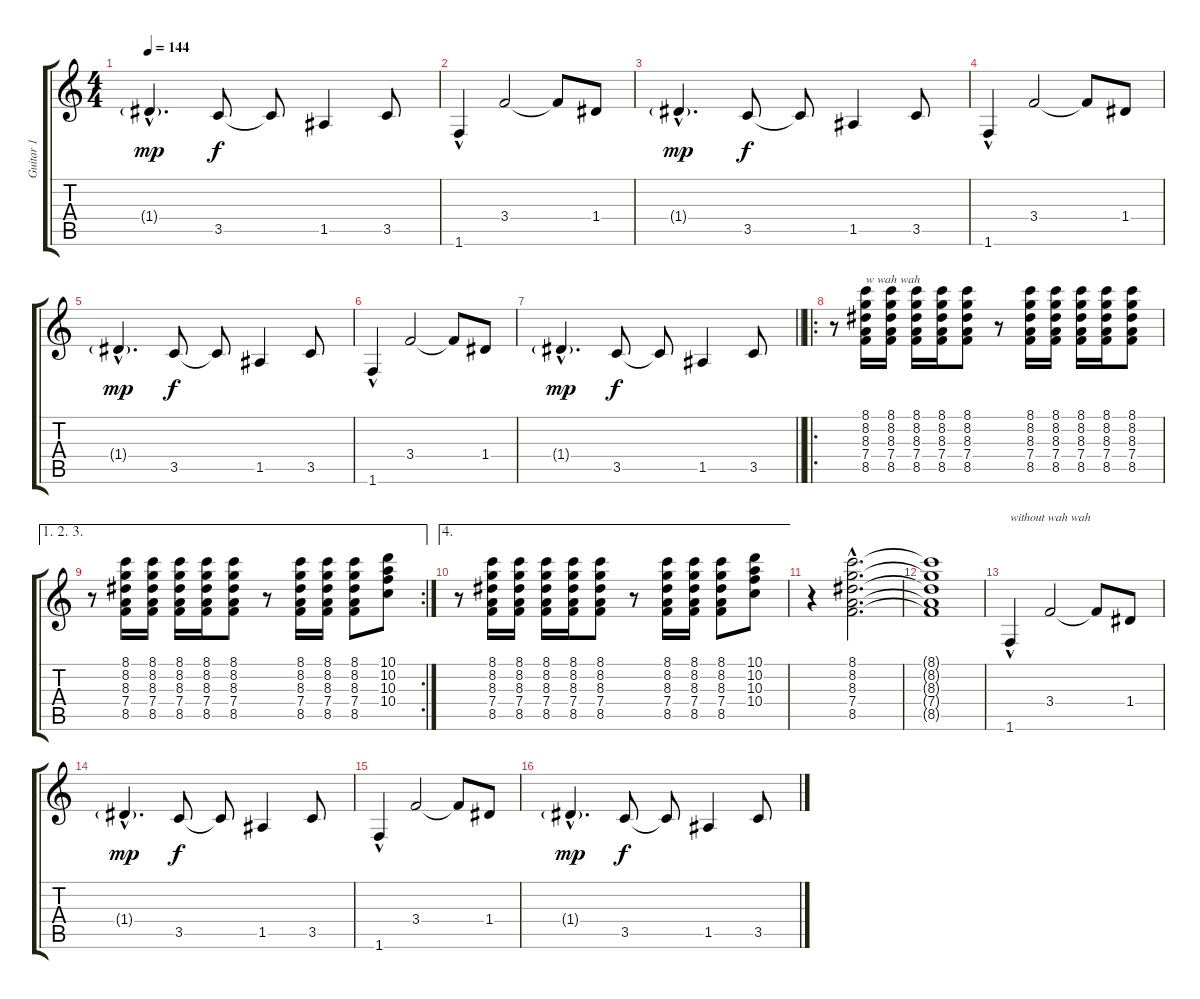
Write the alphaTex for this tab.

\track ("Guitar 1" "Guitar 1") {instrument electricguitarjazz}
\staff {score tabs}
\tuning (E4 B3 G3 D3 A2 E2) {hide}
\ts (4 4)
\tempo 144
\clef g2
\ks c
1.4{g hac}.4{d dy mp} 3.5.8{dy f} 3.5{t}.8 1.5.4 3.5.8 |
1.6{hac}.4 3.4.2 3.4{t}.8 1.4.8 |
1.4{g hac}.4{d dy mp} 3.5.8{dy f} 3.5{t}.8 1.5.4 3.5.8 |
1.6{hac}.4 3.4.2 3.4{t}.8 1.4.8 |
1.4{g hac}.4{d dy mp} 3.5.8{dy f} 3.5{t}.8 1.5.4 3.5.8 |
1.6{hac}.4 3.4.2 3.4{t}.8 1.4.8 |
\barLineRight lightlight
1.4{g hac}.4{d dy mp} 3.5.8{dy f} 3.5{t}.8 1.5.4 3.5.8 |
\ro
r.8 (8.1 8.2 8.3 7.4 8.5).16{txt "w wah wah"} (8.1 8.2 8.3 7.4 8.5).16 (8.1 8.2 8.3 7.4 8.5).16 (8.1 8.2 8.3 7.4 8.5).16 (8.1 8.2 8.3 7.4 8.5).8 r.8 (8.1 8.2 8.3 7.4 8.5).16 (8.1 8.2 8.3 7.4 8.5).16 (8.1 8.2 8.3 7.4 8.5).16 (8.1 8.2 8.3 7.4 8.5).16 (8.1 8.2 8.3 7.4 8.5).8 |
\ae (1 2 3)
\rc 2
r.8 (8.1 8.2 8.3 7.4 8.5).16 (8.1 8.2 8.3 7.4 8.5).16 (8.1 8.2 8.3 7.4 8.5).16 (8.1 8.2 8.3 7.4 8.5).16 (8.1 8.2 8.3 7.4 8.5).8 r.8 (8.1 8.2 8.3 7.4 8.5).16 (8.1 8.2 8.3 7.4 8.5).16 (8.1 8.2 8.3 7.4 8.5).8 (10.1 10.2 10.3 10.4).8 |
\ae 4
r.8 (8.1 8.2 8.3 7.4 8.5).16 (8.1 8.2 8.3 7.4 8.5).16 (8.1 8.2 8.3 7.4 8.5).16 (8.1 8.2 8.3 7.4 8.5).16 (8.1 8.2 8.3 7.4 8.5).8 r.8 (8.1 8.2 8.3 7.4 8.5).16 (8.1 8.2 8.3 7.4 8.5).16 (8.1 8.2 8.3 7.4 8.5).8 (10.1 10.2 10.3 10.4).8 |
r.4 (8.1{hac} 8.2{hac} 8.3{hac} 7.4{hac} 8.5{hac}).2{d} |
(8.1{t} 8.2{t} 8.3{t} 7.4{t} 8.5{t}).1 |
1.6{hac}.4{txt "without wah wah"} 3.4.2 3.4{t}.8 1.4.8 |
1.4{g hac}.4{d dy mp} 3.5.8{dy f} 3.5{t}.8 1.5.4 3.5.8 |
1.6{hac}.4 3.4.2 3.4{t}.8 1.4.8 |
1.4{g hac}.4{d dy mp} 3.5.8{dy f} 3.5{t}.8 1.5.4 3.5.8
